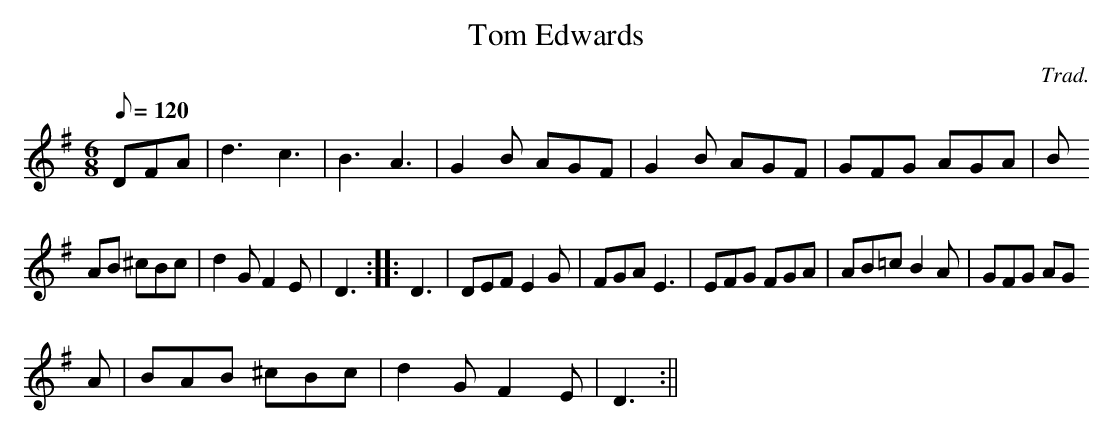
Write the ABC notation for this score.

X:1
T:Tom Edwards
M:6/8
L:1/8
Q:120
C:Trad.
K:G
DFA | d3 c3 | B3 A3 | G2 B AGF | G2 B AGF | GFG AGA |B
AB ^cBc|d2 G F2 E|D3:||:D3|DEF E2G|FGA E3|EFG FGA|AB=c B2 A | GFG AG
A | BAB ^cBc | d2 G F2 E | D3 :||
